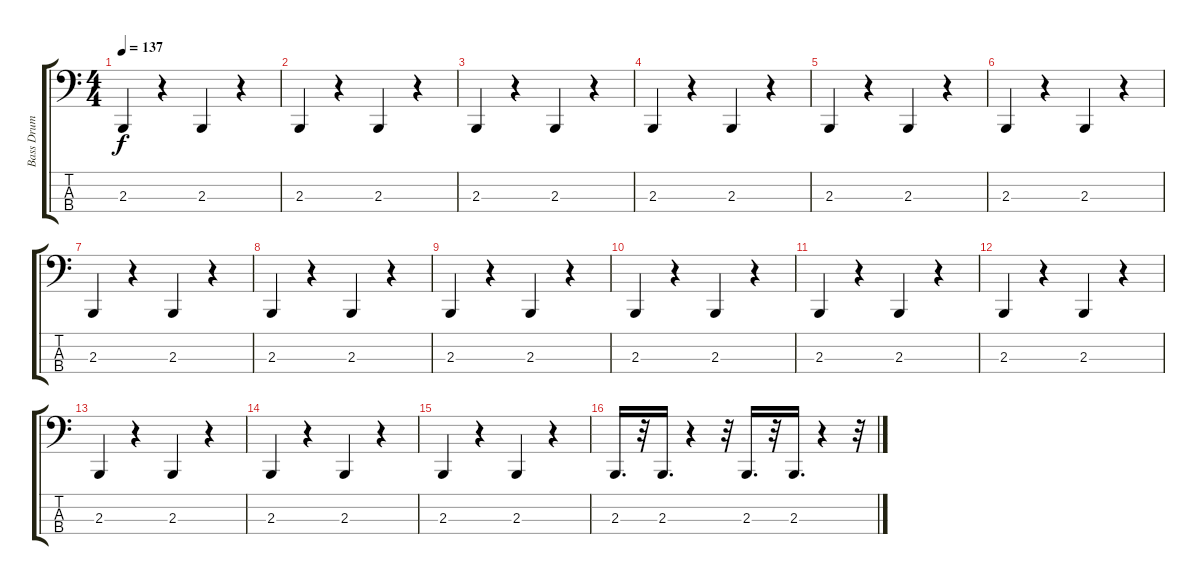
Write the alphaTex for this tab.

\track ("Bass Drum" "Bass Drum") {instrument acousticgrandpiano}
\staff {score tabs}
\tuning (G2 D2 A1 E1) {hide}
\ts (4 4)
\tempo 137
\clef f4
\ks c
2.3.4{dy f} r.4 2.3.4 r.4 |
2.3.4 r.4 2.3.4 r.4 |
2.3.4 r.4 2.3.4 r.4 |
2.3.4 r.4 2.3.4 r.4 |
2.3.4 r.4 2.3.4 r.4 |
2.3.4 r.4 2.3.4 r.4 |
2.3.4 r.4 2.3.4 r.4 |
2.3.4 r.4 2.3.4 r.4 |
2.3.4 r.4 2.3.4 r.4 |
2.3.4 r.4 2.3.4 r.4 |
2.3.4 r.4 2.3.4 r.4 |
2.3.4 r.4 2.3.4 r.4 |
2.3.4 r.4 2.3.4 r.4 |
2.3.4 r.4 2.3.4 r.4 |
2.3.4 r.4 2.3.4 r.4 |
2.3.16{d} r.32 2.3.16{d} r.4 r.32 2.3.16{d} r.32 2.3.16{d} r.4 r.32
